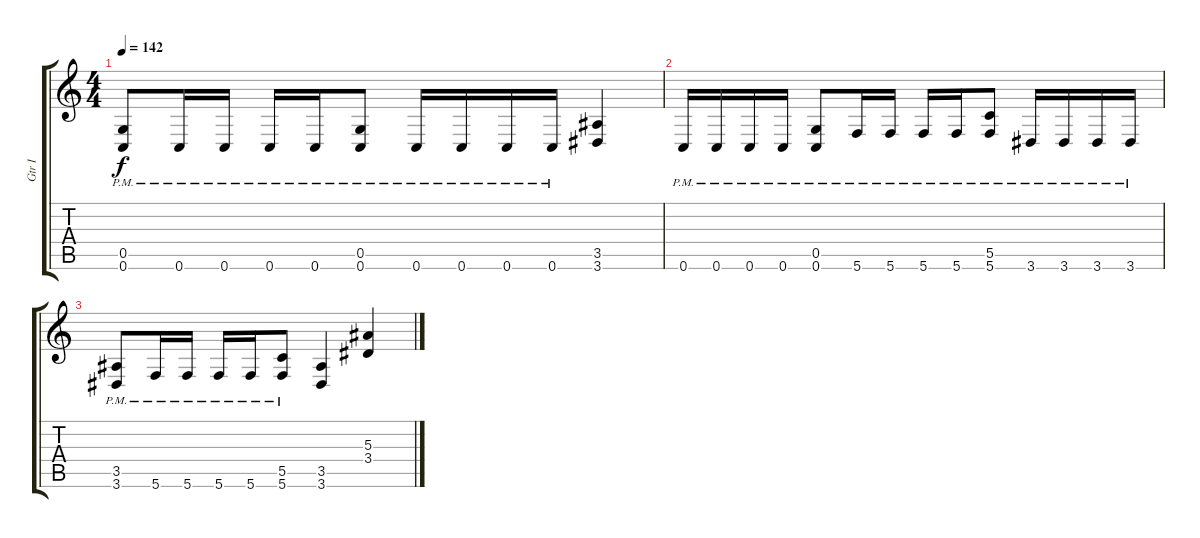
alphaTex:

\track ("Gtr I" "Gtr I") {instrument distortionguitar}
\staff {score tabs}
\tuning (D4 A3 F3 C3 G2 C2) {hide}
\ts (4 4)
\tempo 142
\clef g2
\ks c
(0.5{pm} 0.6{pm}).8{dy f} 0.6{pm}.16 0.6{pm}.16 0.6{pm}.16 0.6{pm}.16 (0.5{pm} 0.6{pm}).8 0.6{pm}.16 0.6{pm}.16 0.6{pm}.16 0.6{pm}.16 (3.5 3.6).4 |
0.6{pm}.16 0.6{pm}.16 0.6{pm}.16 0.6{pm}.16 (0.5{pm} 0.6{pm}).8 5.6{pm}.16 5.6{pm}.16 5.6{pm}.16 5.6{pm}.16 (5.5{pm} 5.6{pm}).8 3.6{pm}.16 3.6{pm}.16 3.6{pm}.16 3.6{pm}.16 |
(3.5{pm} 3.6{pm}).8 5.6{pm}.16 5.6{pm}.16 5.6{pm}.16 5.6{pm}.16 (5.5{pm} 5.6{pm}).8 (3.5 3.6).4 (5.3 3.4).4
